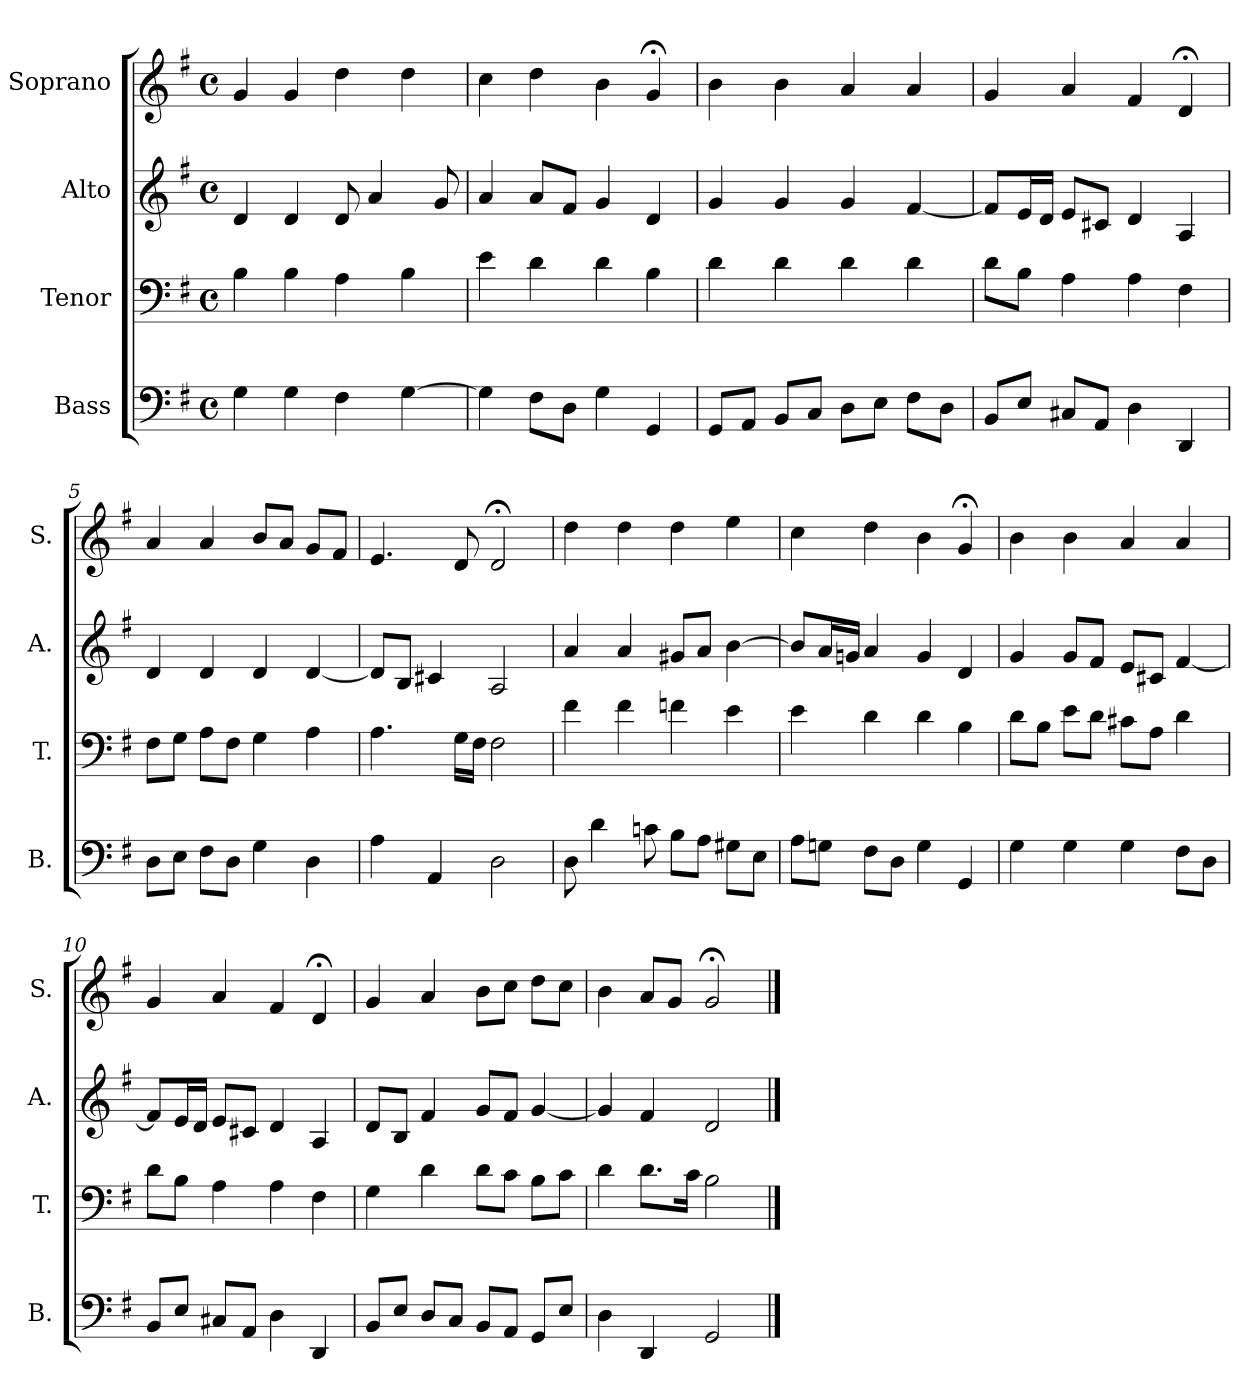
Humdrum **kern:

**kern	**kern	**kern	**kern
*part4	*part3	*part2	*part1
*staff4	*staff3	*staff2	*staff1
*I"Bass	*I"Tenor	*I"Alto	*I"Soprano
*I'B.	*I'T.	*I'A.	*I'S.
*clefF4	*clefF4	*clefG2	*clefG2
*k[f#]	*k[f#]	*k[f#]	*k[f#]
*G:	*G:	*G:	*G:
*M4/4	*M4/4	*M4/4	*M4/4
*met(c)	*met(c)	*met(c)	*met(c)
=1	=1	=1	=1
4G\	4B\	4d/	4g/
4G\	4B\	4d/	4g/
4F#\	4A\	8d/	4dd\
.	.	4a/	.
[4G\	4B\	.	4dd\
.	.	8g/	.
=2	=2	=2	=2
4G\]	4e\	4a/	4cc\
8F#\L	4d\	8a/L	4dd\
8D\J	.	8f#/J	.
4G\	4d\	4g/	4b\
4GG/	4B\	4d/	4g;</
=3	=3	=3	=3
8GG/L	4d\	4g/	4b\
8AA/J	.	.	.
8BB/L	4d\	4g/	4b\
8C/J	.	.	.
8D\L	4d\	4g/	4a/
8E\J	.	.	.
8F#\L	4d\	[4f#/	4a/
8D\J	.	.	.
=4	=4	=4	=4
8BB/L	8d\L	8f#/L]	4g/
8E/J	8B\J	16e/L	.
.	.	16d/JJ	.
8C#X/L	4A\	8e/L	4a/
8AA/J	.	8c#X/J	.
4D\	4A\	4d/	4f#/
4DD/	4F#\	4A/	4d;</
!!LO:LB:g=z
=5	=5	=5	=5
8D\L	8F#\L	4d/	4a/
8E\J	8G\J	.	.
8F#\L	8A\L	4d/	4a/
8D\J	8F#\J	.	.
4G\	4G\	4d/	8b/L
.	.	.	8a/J
4D\	4A\	[4d/	8g/L
.	.	.	8f#/J
=6	=6	=6	=6
4A\	4.A\	8d/L]	4.e/
.	.	8B/J	.
4AA/	.	4c#X/	.
.	16G\LL	.	8d/
.	16F#\JJ	.	.
2D\	2F#\	2A/	2d;</
=7	=7	=7	=7
8D\	4f#\	4a/	4dd\
4d\	.	.	.
.	4f#\	4a/	4dd\
8cn\	.	.	.
8B\L	4fn\	8g#X/L	4dd\
8A\J	.	8a/J	.
8G#X\L	4e\	[4b\	4ee\
8E\J	.	.	.
=8	=8	=8	=8
8A\L	4e\	8b/L]	4cc\
8Gn\J	.	16a/L	.
.	.	16gn/JJ	.
8F#\L	4d\	4a/	4dd\
8D\J	.	.	.
4G\	4d\	4g/	4b\
4GG/	4B\	4d/	4g;</
!!LO:LB:g=z
=9	=9	=9	=9
4G\	8d\L	4g/	4b\
.	8B\J	.	.
4G\	8e\L	8g/L	4b\
.	8d\J	8f#/J	.
4G\	8c#X\L	8e/L	4a/
.	8A\J	8c#X/J	.
8F#\L	4d\	[4f#/	4a/
8D\J	.	.	.
=10	=10	=10	=10
8BB/L	8d\L	8f#/L]	4g/
8E/J	8B\J	16e/L	.
.	.	16d/JJ	.
8C#X/L	4A\	8e/L	4a/
8AA/J	.	8c#X/J	.
4D\	4A\	4d/	4f#/
4DD/	4F#\	4A/	4d;</
=11	=11	=11	=11
8BB/L	4G\	8d/L	4g/
8E/J	.	8B/J	.
8D/L	4d\	4f#/	4a/
8C/J	.	.	.
8BB/L	8d\L	8g/L	8b\L
8AA/J	8c\J	8f#/J	8cc\J
8GG/L	8B\L	[4g/	8dd\L
8E/J	8c\J	.	8cc\J
=12	=12	=12	=12
4D\	4d\	4g/]	4b\
4DD/	8.d\L	4f#/	8a/L
.	.	.	8g/J
.	16c\Jk	.	.
2GG/	2B\	2d/	2g;</
==	==	==	==
*-	*-	*-	*-
